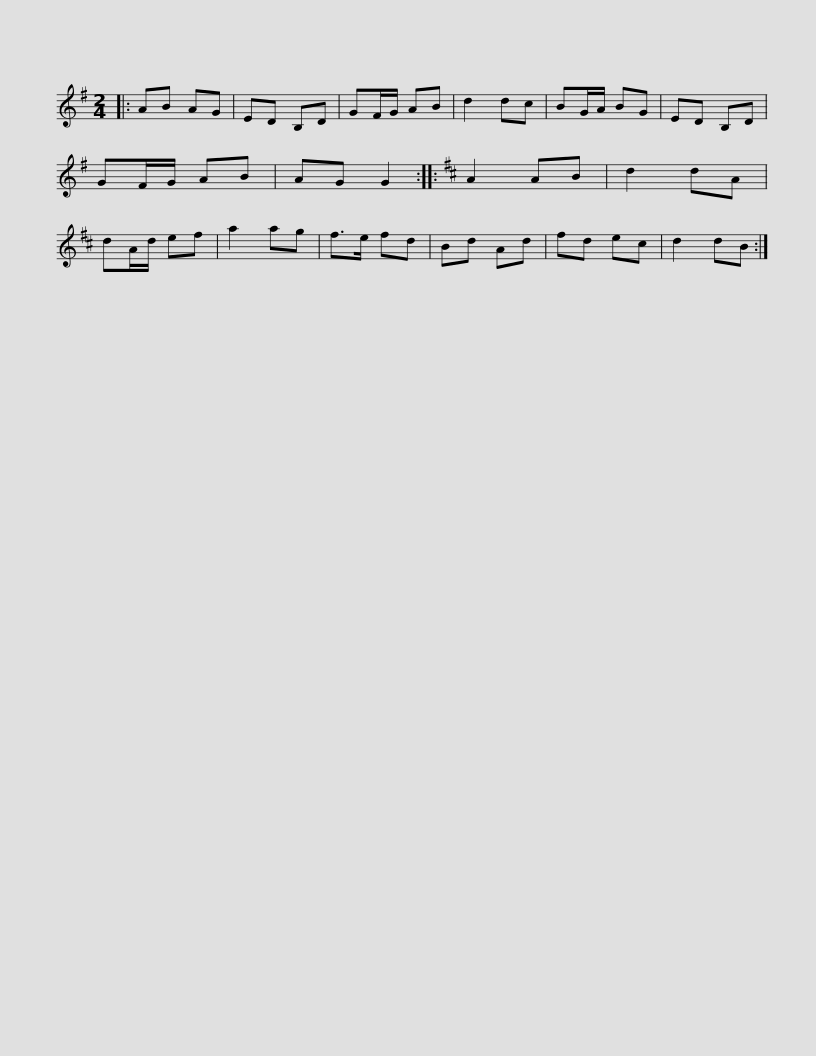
X:1
L:1/8
M:2/4
I:linebreak $
K:G
V:1 treble
V:1
|: AB AG | ED B,D | GF/G/ AB | d2 dc | BG/A/ BG | %5
 ED B,D | GF/G/ AB | AG G2 ::[K:D] A2 AB | d2 dA |$ %10
 dA/d/ ef | a2 ag | f>e fd | Bd Ad | fd ec | %15
 d2 dB :| %16
